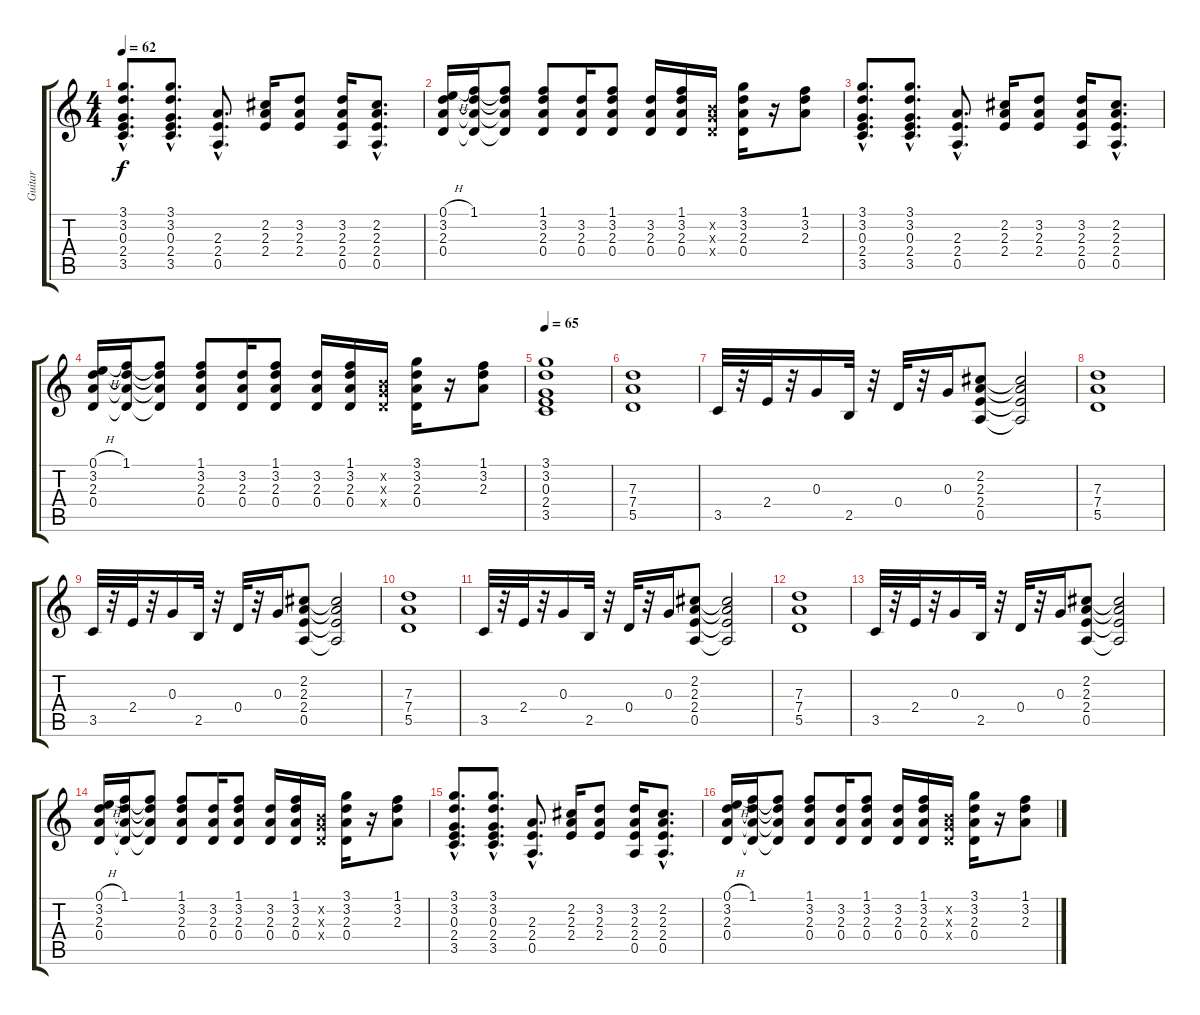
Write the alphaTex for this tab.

\track ("Guitar" "Guitar") {instrument electricguitarclean}
\staff {score tabs}
\tuning (E4 B3 G3 D3 A2 D2) {hide}
\ts (4 4)
\tempo 62
\clef g2
\ks c
(3.1{hac} 3.2{hac} 0.3{hac} 2.4{hac} 3.5{hac}).8{d dy f} (3.1{hac} 3.2{hac} 0.3{hac} 2.4{hac} 3.5{hac}).8{d} (2.3{hac} 2.4{hac} 0.5{hac}).8{d} (2.2 2.3 2.4).16 (3.2 2.3 2.4).8 (3.2 2.3 2.4 0.5).16 (2.2{hac} 2.3{hac} 2.4{hac} 0.5{hac}).8{d} |
(0.1{h} 3.2 2.3 0.4).16 (1.1 3.2{t} 2.3{t} 0.4{t}).16 (1.1{t} 3.2{t} 2.3{t} 0.4{t}).8 (1.1 3.2 2.3 0.4).8 (3.2 2.3 0.4).16 (1.1 3.2 2.3 0.4).8 (3.2 2.3 0.4).16 (1.1 3.2 2.3 0.4).16 (0.2{x} 0.3{x} 0.4{x}).16 (3.1 3.2 2.3 0.4).16 r.16 (1.1 3.2 2.3).8 |
(3.1{hac} 3.2{hac} 0.3{hac} 2.4{hac} 3.5{hac}).8{d} (3.1{hac} 3.2{hac} 0.3{hac} 2.4{hac} 3.5{hac}).8{d} (2.3{hac} 2.4{hac} 0.5{hac}).8{d} (2.2 2.3 2.4).16 (3.2 2.3 2.4).8 (3.2 2.3 2.4 0.5).16 (2.2{hac} 2.3{hac} 2.4{hac} 0.5{hac}).8{d} |
(0.1{h} 3.2 2.3 0.4).16 (1.1 3.2{t} 2.3{t} 0.4{t}).16 (1.1{t} 3.2{t} 2.3{t} 0.4{t}).8 (1.1 3.2 2.3 0.4).8 (3.2 2.3 0.4).16 (1.1 3.2 2.3 0.4).8 (3.2 2.3 0.4).16 (1.1 3.2 2.3 0.4).16 (0.2{x} 0.3{x} 0.4{x}).16 (3.1 3.2 2.3 0.4).16 r.16 (1.1 3.2 2.3).8 |
\tempo 65
(3.1 3.2 0.3 2.4 3.5).1 |
(7.3 7.4 5.5).1 |
3.5.32 r.32 2.4.32 r.32 0.3.16 2.5.32 r.32 0.4.32 r.32 0.3.16 (2.2 2.3 2.4 0.5).8 (2.2{t} 2.3{t} 2.4{t} 0.5{t}).2 |
(7.3 7.4 5.5).1 |
3.5.32 r.32 2.4.32 r.32 0.3.16 2.5.32 r.32 0.4.32 r.32 0.3.16 (2.2 2.3 2.4 0.5).8 (2.2{t} 2.3{t} 2.4{t} 0.5{t}).2 |
(7.3 7.4 5.5).1 |
3.5.32 r.32 2.4.32 r.32 0.3.16 2.5.32 r.32 0.4.32 r.32 0.3.16 (2.2 2.3 2.4 0.5).8 (2.2{t} 2.3{t} 2.4{t} 0.5{t}).2 |
(7.3 7.4 5.5).1 |
3.5.32 r.32 2.4.32 r.32 0.3.16 2.5.32 r.32 0.4.32 r.32 0.3.16 (2.2 2.3 2.4 0.5).8 (2.2{t} 2.3{t} 2.4{t} 0.5{t}).2 |
(0.1{h} 3.2 2.3 0.4).16 (1.1 3.2{t} 2.3{t} 0.4{t}).16 (1.1{t} 3.2{t} 2.3{t} 0.4{t}).8 (1.1 3.2 2.3 0.4).8 (3.2 2.3 0.4).16 (1.1 3.2 2.3 0.4).8 (3.2 2.3 0.4).16 (1.1 3.2 2.3 0.4).16 (0.2{x} 0.3{x} 0.4{x}).16 (3.1 3.2 2.3 0.4).16 r.16 (1.1 3.2 2.3).8 |
(3.1{hac} 3.2{hac} 0.3{hac} 2.4{hac} 3.5{hac}).8{d} (3.1{hac} 3.2{hac} 0.3{hac} 2.4{hac} 3.5{hac}).8{d} (2.3{hac} 2.4{hac} 0.5{hac}).8{d} (2.2 2.3 2.4).16 (3.2 2.3 2.4).8 (3.2 2.3 2.4 0.5).16 (2.2{hac} 2.3{hac} 2.4{hac} 0.5{hac}).8{d} |
(0.1{h} 3.2 2.3 0.4).16 (1.1 3.2{t} 2.3{t} 0.4{t}).16 (1.1{t} 3.2{t} 2.3{t} 0.4{t}).8 (1.1 3.2 2.3 0.4).8 (3.2 2.3 0.4).16 (1.1 3.2 2.3 0.4).8 (3.2 2.3 0.4).16 (1.1 3.2 2.3 0.4).16 (0.2{x} 0.3{x} 0.4{x}).16 (3.1 3.2 2.3 0.4).16 r.16 (1.1 3.2 2.3).8
